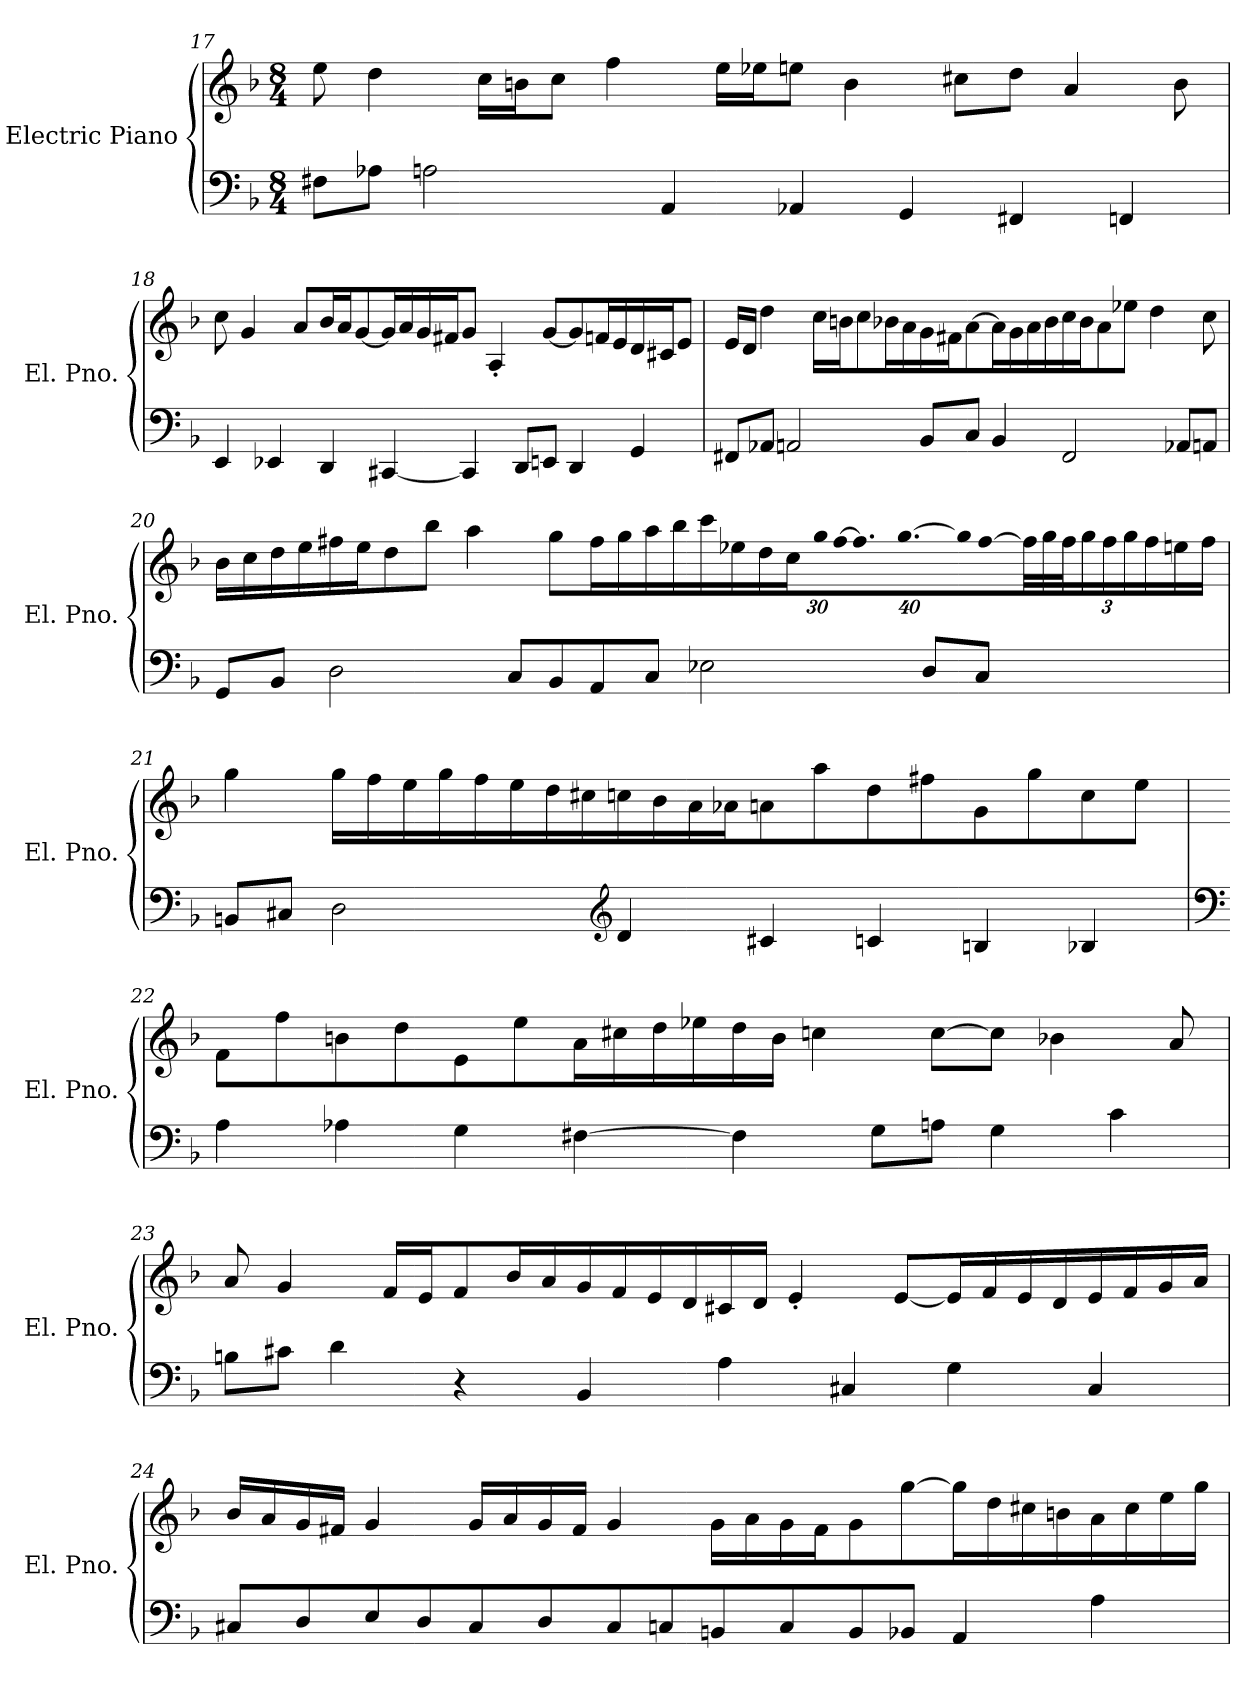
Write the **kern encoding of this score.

**kern	**kern
*part1	*part1
*staff2	*staff1
*I"Electric Piano	*
*I'El. Pno.	*
!!LO:LB:g=z
*clefF4	*clefG2
*k[b-]	*k[b-]
*M8/4	*M8/4
=17	=17
8F#X\L	8ee\
8A-X\J	4dd\
2An\	.
.	16cc\LL
.	16bn\J
.	8cc\J
.	4ff\
4AA/	.
.	16ee\LL
.	16ee-X\J
4AA-X/	8een\J
.	4b\
4GG/	.
.	8cc#X\L
4FF#X/	8dd\J
.	4a/
4FFn/	.
.	8b\
=18	=18
4EE/	8cc\
.	4g/
4EE-X/	.
.	8a/L
4DD/	16b-/L
.	16a/J
.	[8g/
[4CC#X/	16g/L]
.	16a/
.	16g/
.	16f#X/J
4CC#/]	8g/J
.	4A'/
8DD/L	.
8EEn/J	[8g/L
4DD/	8g/]
.	16fn/L
.	16e/
4GG/	16d/
.	16c#X/J
.	8e/J
!!LO:LB:g=z
=19	=19
8FF#X/L	16e/LL
.	16d/JJ
8AA-X/J	4dd\
2AAn/	.
.	16cc\LL
.	16bn\J
.	8cc\
.	16b-X\L
.	16a\
8BB-/L	16g\
.	16f#X\J
8C/J	[8a\
4BB-/	16a\L]
.	16g\
.	16a\
.	16b-\
2FF#/	16cc\
.	16b-\J
.	8a\
.	8ee-X\J
.	4dd\
8AA-X/L	.
8AAn/J	8cc\
!!LO:PB:g=z
=20	=20
8GG/L	16b-\LL
.	16cc\
8BB-/J	16dd\
.	16ee\
2D\	16ff#X\
.	16ee\J
.	8dd\
.	8bb-\J
.	4aa\
8C/L	.
8BB-/	8gg\L
8AA/	16ff#\L
.	16gg\
8C/J	16aa\
.	16bb-\
2E-X\	16ccc\
.	16ee-X\
.	16dd\
.	16cc\
*	*Xbrackettup
!	!LO:N:vis=256%9
.	960%17gg\KL
!	!LO:N:vis=32
.	[640%23ff#\
!	!LO:N:vis=256.
.	1920%17ff#\LL]
!	!LO:N:vis=256.
.	[1920%17gg\JJ
!	!LO:N:vis=32
.	640%23gg\]
!	!LO:N:vis=256%9
.	[960%17ff#\K
.	32ff#\]
.	32gg\
.	48ff#\J
.	24gg\
8D/L	24ff#\
.	24gg\
.	24ff#\
8C/J	16een\
.	16ff#\JJ
!!LO:LB:g=z
=21	=21
8BBn/L	4gg\
8C#X/J	.
2D\	16gg\LL
.	16ff\
.	16ee\
.	16gg\
.	16ff\
.	16ee\
.	16dd\
.	16cc#X\
*clefG2	*
4d/	16ccn\
.	16b-\
.	16a\
.	16a-X\J
4c#X/	8an\
.	8aa\
4cn/	8dd\
.	8ff#X\
4Bn/	8g\
.	8gg\
4B-X/	8cc\
.	8ee\J
!!LO:LB:g=z
=22	=22
*clefF4	*
4A\	8f\L
.	8ff\
4A-X\	8bn\
.	8dd\
4G\	8e\
.	8ee\
[4F#X\	16a\L
.	16cc#X\
.	16dd\
.	16ee-X\
4F#\]	16dd\
.	16b\JJ
.	4ccn\
8G\L	.
8An\J	[8cc\L
4G\	8cc\J]
.	4b-X\
4c\	.
.	8a/
=23	=23
8Bn\L	8a/
8c#X\J	4g/
4d\	.
.	16f/LL
.	16e/J
4r	8f/
.	16b-/L
.	16a/
4BB-/	16g/
.	16f/
.	16e/
.	16d/
4A\	16c#X/
.	16d/JJ
.	4e'/
4C#X/	.
.	[8e/L
4G\	16e/L]
.	16f/
.	16e/
.	16d/
4C#/	16e/
.	16f/
.	16g/
.	16a/JJ
!!LO:LB:g=z
=24	=24
8C#X/L	16b-/LL
.	16a/
8D/	16g/
.	16f#X/JJ
8E/	4g/
8D/	.
8C#/	16g/LL
.	16a/
8D/	16g/
.	16f#/JJ
8C#/	4g/
8Cn/	.
8BBn/	16g\LL
.	16a\
8C/	16g\
.	16f#\J
8BB/	8g\
8BB-X/J	[8gg\
4AA/	16gg\L]
.	16dd\
.	16cc#X\
.	16bn\
4A\	16a\
.	16cc#\
.	16ee\
.	16gg\JJ
=	=
*-	*-
